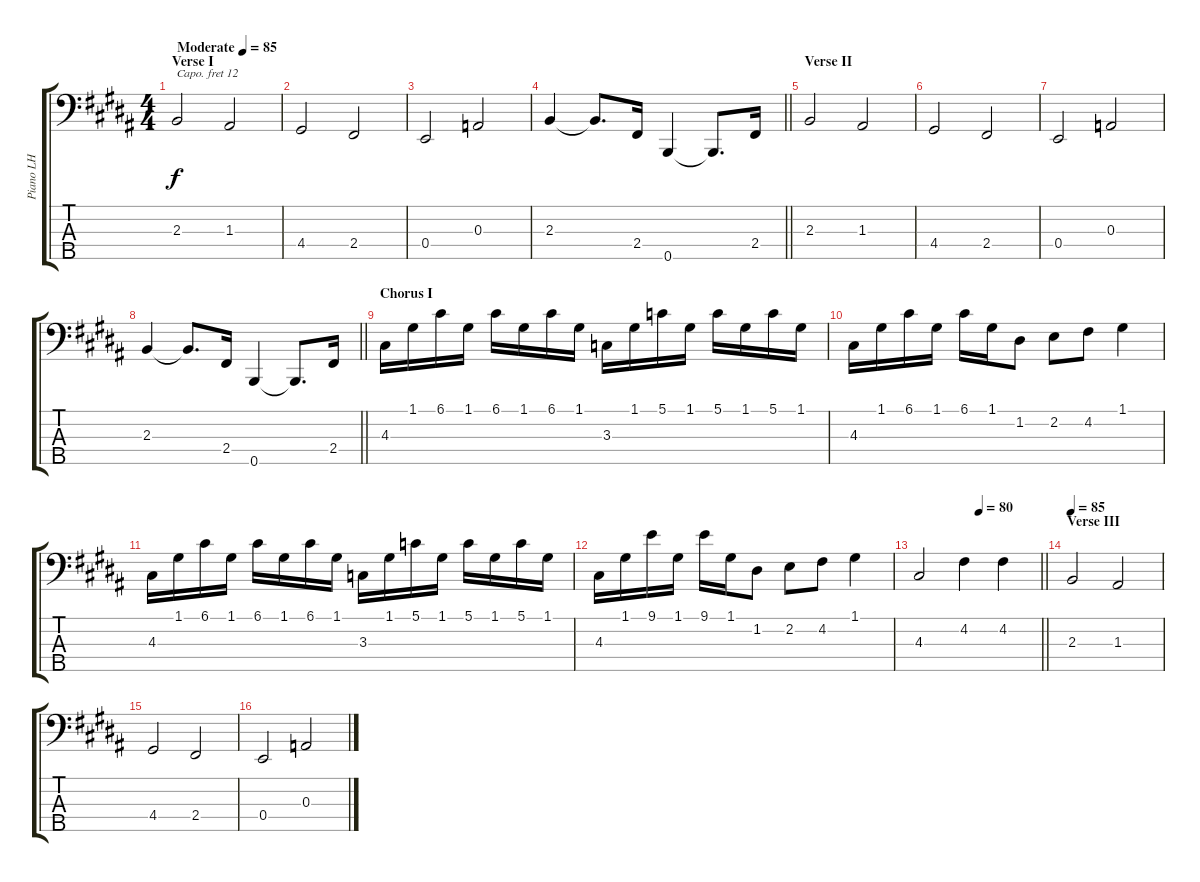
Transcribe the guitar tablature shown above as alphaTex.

\track ("Piano LH" "Piano LH") {instrument brightacousticpiano}
\staff {score tabs}
\capo 12
\tuning (G2 D2 A1 E1 B0) {hide}
\ts (4 4)
\section ("" "Verse I")
\tempo (85 "Moderate")
\clef f4
\ks b
2.3.2{dy f instrument brightacousticpiano} 1.3.2 |
4.4.2 2.4.2 |
0.4.2 0.3.2 |
\barLineRight lightlight
2.3.4 2.3{t}.8{d} 2.4.16 0.5.4 0.5{t}.8{d} 2.4.16 |
\section ("" "Verse II")
2.3.2 1.3.2 |
4.4.2 2.4.2 |
0.4.2 0.3.2 |
\barLineRight lightlight
2.3.4 2.3{t}.8{d} 2.4.16 0.5.4 0.5{t}.8{d} 2.4.16 |
\section ("" "Chorus I")
4.3.16 1.1.16 6.1.16 1.1.16 6.1.16 1.1.16 6.1.16 1.1.16 3.3.16 1.1.16 5.1.16 1.1.16 5.1.16 1.1.16 5.1.16 1.1.16 |
4.3.16 1.1.16 6.1.16 1.1.16 6.1.16 1.1.16 1.2.8 2.2.8 4.2.8 1.1.4 |
4.3.16 1.1.16 6.1.16 1.1.16 6.1.16 1.1.16 6.1.16 1.1.16 3.3.16 1.1.16 5.1.16 1.1.16 5.1.16 1.1.16 5.1.16 1.1.16 |
4.3.16 1.1.16 9.1.16 1.1.16 9.1.16 1.1.16 1.2.8 2.2.8 4.2.8 1.1.4 |
\tempo (80 0.5)
\barLineRight lightlight
4.3.2 4.2.4 4.2.4 |
\section ("" "Verse III")
\tempo 85
2.3.2 1.3.2 |
4.4.2 2.4.2 |
0.4.2 0.3.2
